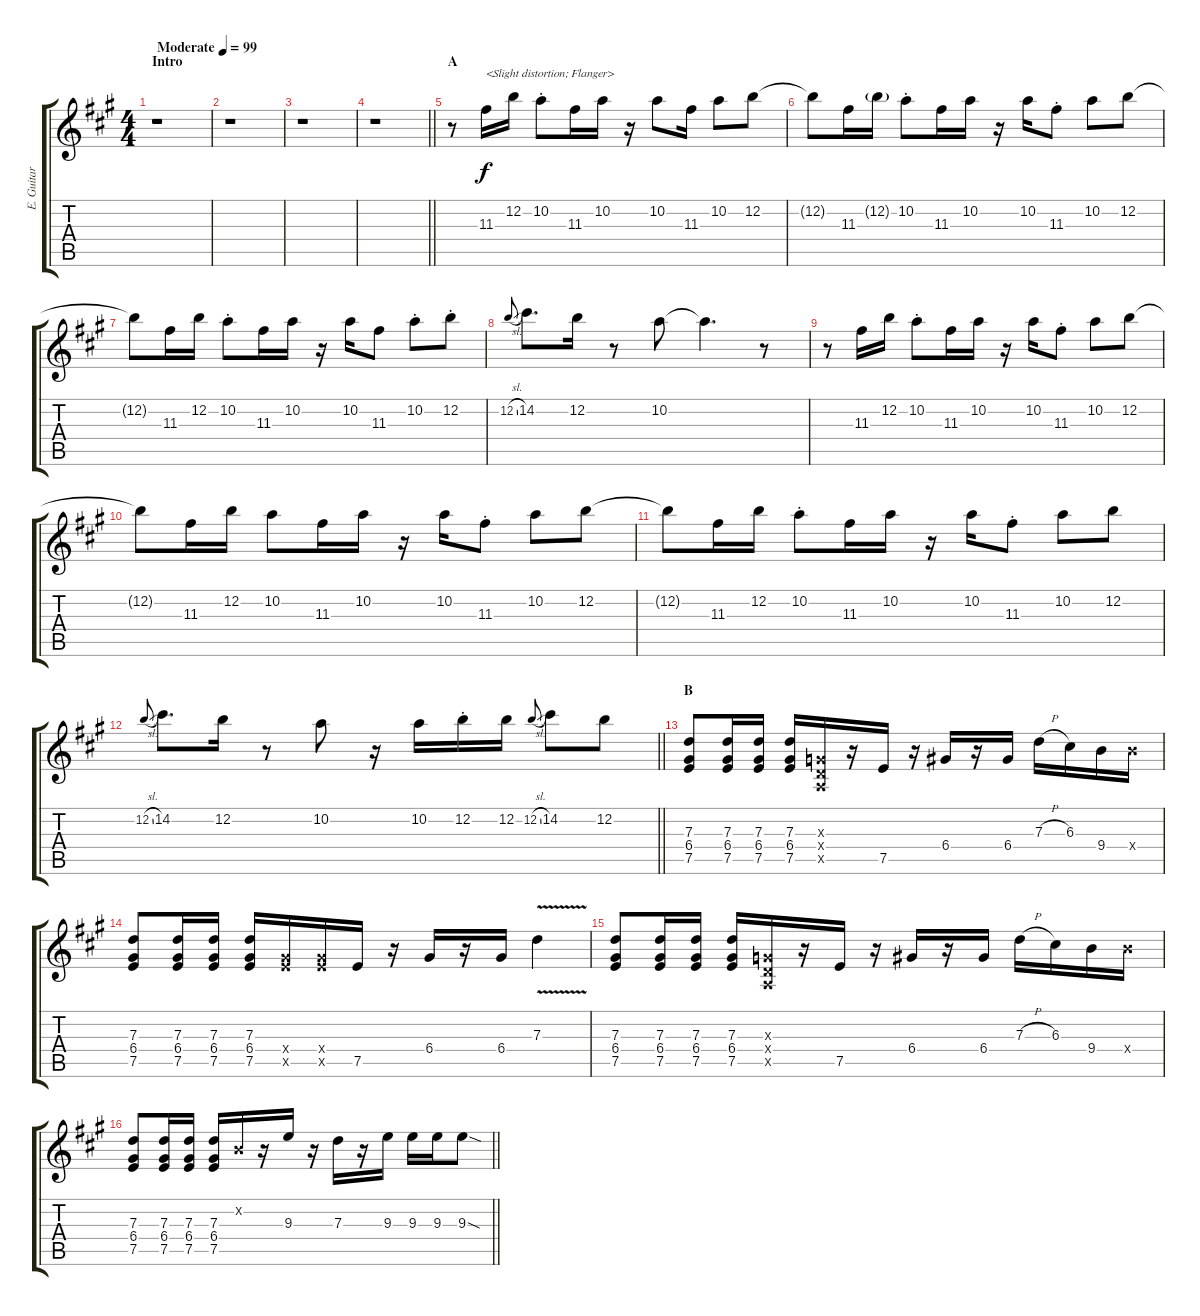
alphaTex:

\track ("E. Guitar II" "E. Guitar ") {instrument electricguitarjazz}
\staff {score tabs}
\tuning (E4 B3 G3 D3 A2 E2) {hide}
\ts (4 4)
\section ("" "Intro")
\tempo (99 "Moderate")
\clef g2
\ks a
r.1{dy f instrument electricguitarjazz} |
r.1 |
r.1 |
\barLineRight lightlight
r.1 |
\section ("" "A")
r.8 11.3.16{txt "<Slight distortion; Flanger>"} 12.2.16 10.2{st}.8 11.3.16 10.2.16 r.16 10.2.8 11.3.16 10.2.8 12.2.8 |
12.2{t}.8 11.3.16 12.2{g}.16 10.2{st}.8 11.3.16 10.2.16 r.16 10.2.16 11.3{st}.8 10.2.8 12.2.8 |
12.2{t}.8 11.3.16 12.2.16 10.2{st}.8 11.3.16 10.2.16 r.16 10.2.16 11.3.8 10.2{st}.8 12.2{st}.8 |
12.2{sl}.8{gr onbeat} 14.2.8{d} 12.2.16 r.8 10.2.8 10.2{t}.4{d} r.8 |
r.8 11.3.16 12.2.16 10.2{st}.8 11.3.16 10.2.16 r.16 10.2.16 11.3{st}.8 10.2.8 12.2.8 |
12.2{t}.8 11.3.16 12.2.16 10.2.8 11.3.16 10.2.16 r.16 10.2.16 11.3{st}.8 10.2.8 12.2.8 |
12.2{t}.8 11.3.16 12.2.16 10.2{st}.8 11.3.16 10.2.16 r.16 10.2.16 11.3{st}.8 10.2.8 12.2.8 |
\barLineRight lightlight
12.2{sl}.8{gr onbeat} 14.2.8{d} 12.2.16 r.8 10.2.8 r.16 10.2.16 12.2{st}.16 12.2.16 12.2{sl}.8{gr onbeat} 14.2.8 12.2.8 |
\section ("" "B")
(7.3 6.4 7.5).8 (7.3 6.4 7.5).16 (7.3 6.4 7.5).16 (7.3 6.4 7.5).16 (0.3{x} 0.4{x} 0.5{x}).16 r.16 7.5.16 r.16 6.4.16 r.16 6.4.16 7.3{h}.16 6.3.16 9.4.16 9.4{x}.16 |
(7.3 6.4 7.5).8 (7.3 6.4 7.5).16 (7.3 6.4 7.5).16 (7.3 6.4 7.5).16 (6.4{x} 7.5{x}).16 (6.4{x} 7.5{x}).16 7.5.16 r.16 6.4.16 r.16 6.4.16 7.3{v}.4 |
(7.3 6.4 7.5).8 (7.3 6.4 7.5).16 (7.3 6.4 7.5).16 (7.3 6.4 7.5).16 (0.3{x} 0.4{x} 0.5{x}).16 r.16 7.5.16 r.16 6.4.16 r.16 6.4.16 7.3{h}.16 6.3.16 9.4.16 9.4{x}.16 |
\barLineRight lightlight
(7.3 6.4 7.5).8 (7.3 6.4 7.5).16 (7.3 6.4 7.5).16 (7.3 6.4 7.5).16 0.2{x}.16 r.16 9.3.16 r.16 7.3.16 r.16 9.3.16 9.3.16 9.3.16 9.3{sod}.8
